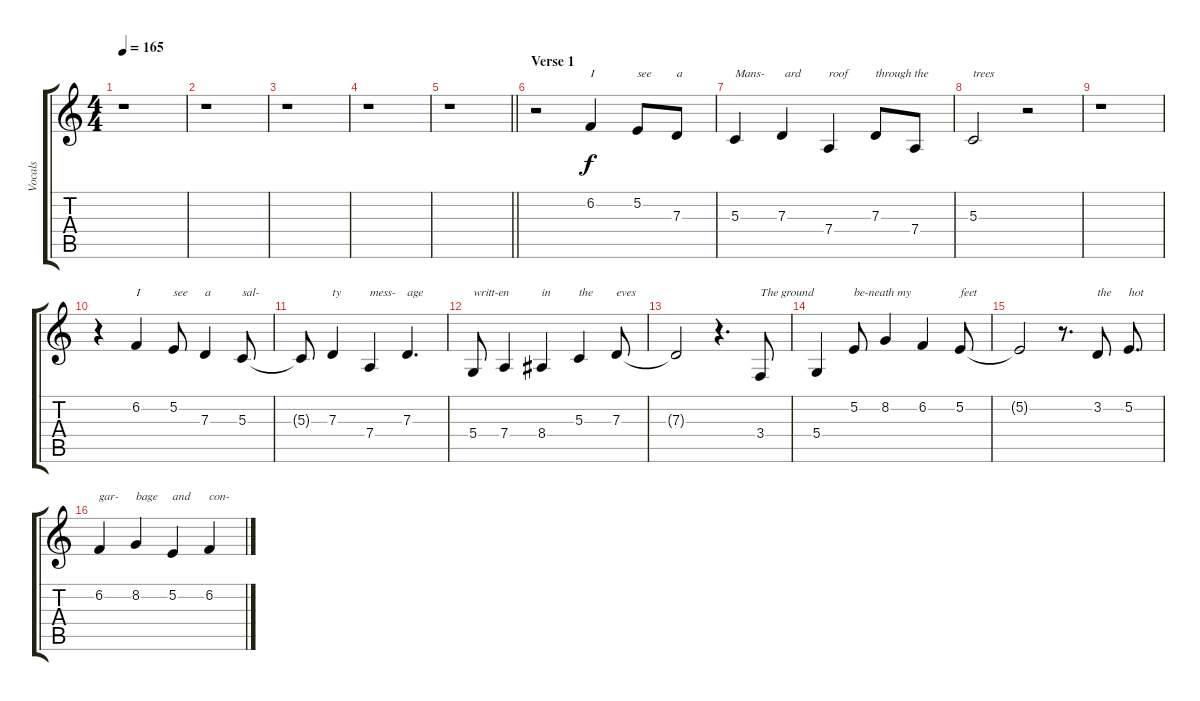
\track ("Vocals" "Vocals") {instrument clarinet}
\staff {score tabs}
\tuning (E4 B3 G3 D3 A2 E2) {hide}
\ts (4 4)
\tempo 165
\clef g2
\ks c
r.1{dy f} |
r.1 |
r.1 |
r.1 |
\barLineRight lightlight
r.1 |
\section ("" "Verse 1")
r.2 6.2.4{txt "I"} 5.2.8{txt "see"} 7.3.8{txt "a"} |
5.3.4{txt "Mans-"} 7.3.4{txt " ard"} 7.4.4{txt "roof"} 7.3.8{txt "through the"} 7.4.8 |
5.3.2{txt "trees"} r.2 |
r.1 |
r.4 6.2.4{txt "I"} 5.2.8{txt "see"} 7.3.4{txt "a"} 5.3.8{txt "sal-"} |
5.3{t}.8 7.3.4{txt "ty"} 7.4.4{txt "mess-"} 7.3.4{d txt "age"} |
5.4.8{txt "writt-en"} 7.4.4 8.4.4{txt "in"} 5.3.4{txt "the"} 7.3.8{txt "eves"} |
7.3{t}.2 r.4{d} 3.4.8{txt "The ground"} |
5.4.4 5.2.8{txt "be-neath my"} 8.2.4 6.2.4 5.2.8{txt "feet"} |
5.2{t}.2 r.8{d} 3.2.8{txt "the"} 5.2.8{d txt "hot"} |
6.2.4{txt "gar-"} 8.2.4{txt "bage"} 5.2.4{txt "and"} 6.2.4{txt "con-"}
